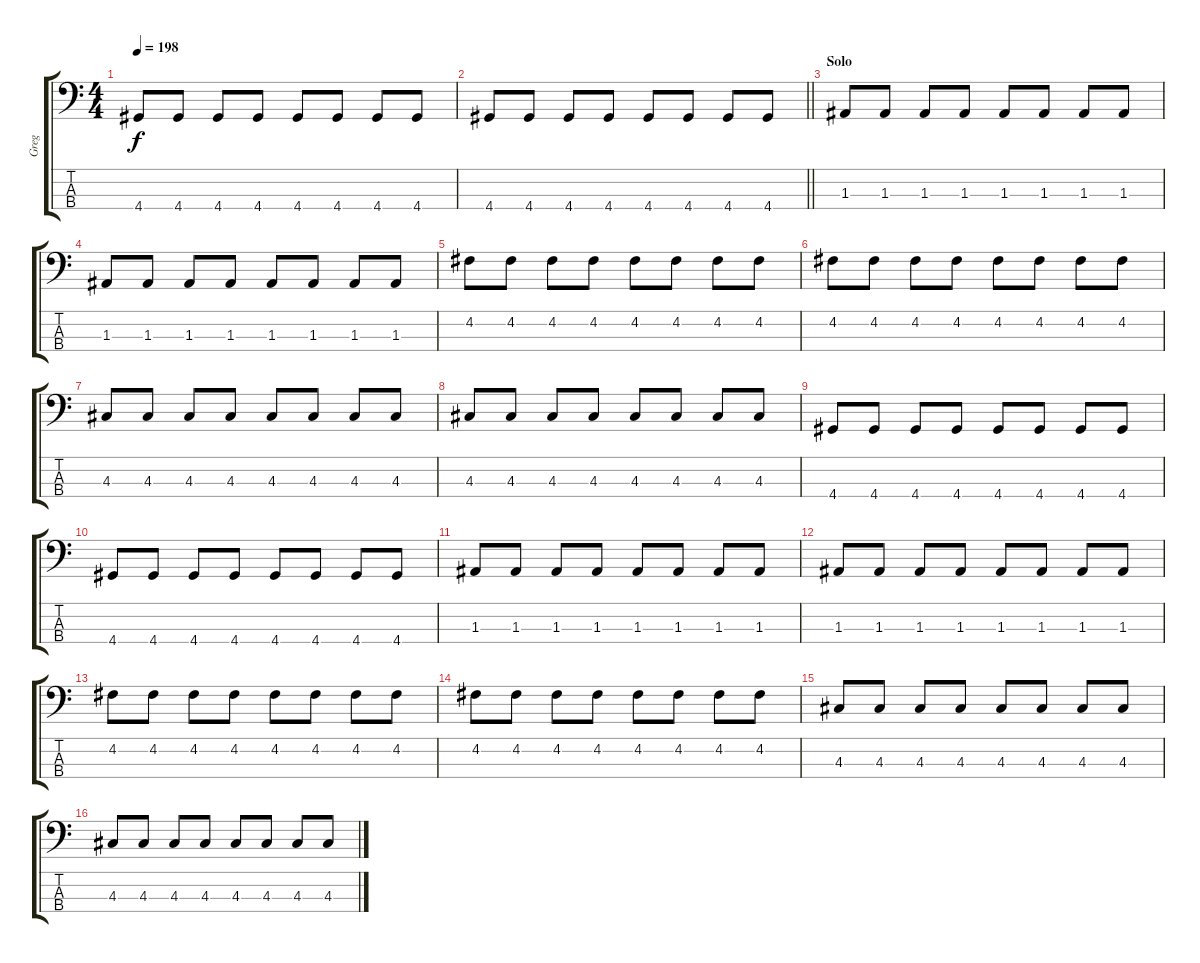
\track ("Greg" "Greg") {instrument electricbasspick}
\staff {score tabs}
\tuning (G2 D2 A1 E1) {hide}
\ts (4 4)
\tempo 198
\clef f4
\ks c
4.4.8{dy f} 4.4.8 4.4.8 4.4.8 4.4.8 4.4.8 4.4.8 4.4.8 |
\barLineRight lightlight
4.4.8 4.4.8 4.4.8 4.4.8 4.4.8 4.4.8 4.4.8 4.4.8 |
\section ("" "Solo")
1.3.8 1.3.8 1.3.8 1.3.8 1.3.8 1.3.8 1.3.8 1.3.8 |
1.3.8 1.3.8 1.3.8 1.3.8 1.3.8 1.3.8 1.3.8 1.3.8 |
4.2.8 4.2.8 4.2.8 4.2.8 4.2.8 4.2.8 4.2.8 4.2.8 |
4.2.8 4.2.8 4.2.8 4.2.8 4.2.8 4.2.8 4.2.8 4.2.8 |
4.3.8 4.3.8 4.3.8 4.3.8 4.3.8 4.3.8 4.3.8 4.3.8 |
4.3.8 4.3.8 4.3.8 4.3.8 4.3.8 4.3.8 4.3.8 4.3.8 |
4.4.8 4.4.8 4.4.8 4.4.8 4.4.8 4.4.8 4.4.8 4.4.8 |
4.4.8 4.4.8 4.4.8 4.4.8 4.4.8 4.4.8 4.4.8 4.4.8 |
1.3.8 1.3.8 1.3.8 1.3.8 1.3.8 1.3.8 1.3.8 1.3.8 |
1.3.8 1.3.8 1.3.8 1.3.8 1.3.8 1.3.8 1.3.8 1.3.8 |
4.2.8 4.2.8 4.2.8 4.2.8 4.2.8 4.2.8 4.2.8 4.2.8 |
4.2.8 4.2.8 4.2.8 4.2.8 4.2.8 4.2.8 4.2.8 4.2.8 |
4.3.8 4.3.8 4.3.8 4.3.8 4.3.8 4.3.8 4.3.8 4.3.8 |
4.3.8 4.3.8 4.3.8 4.3.8 4.3.8 4.3.8 4.3.8 4.3.8
